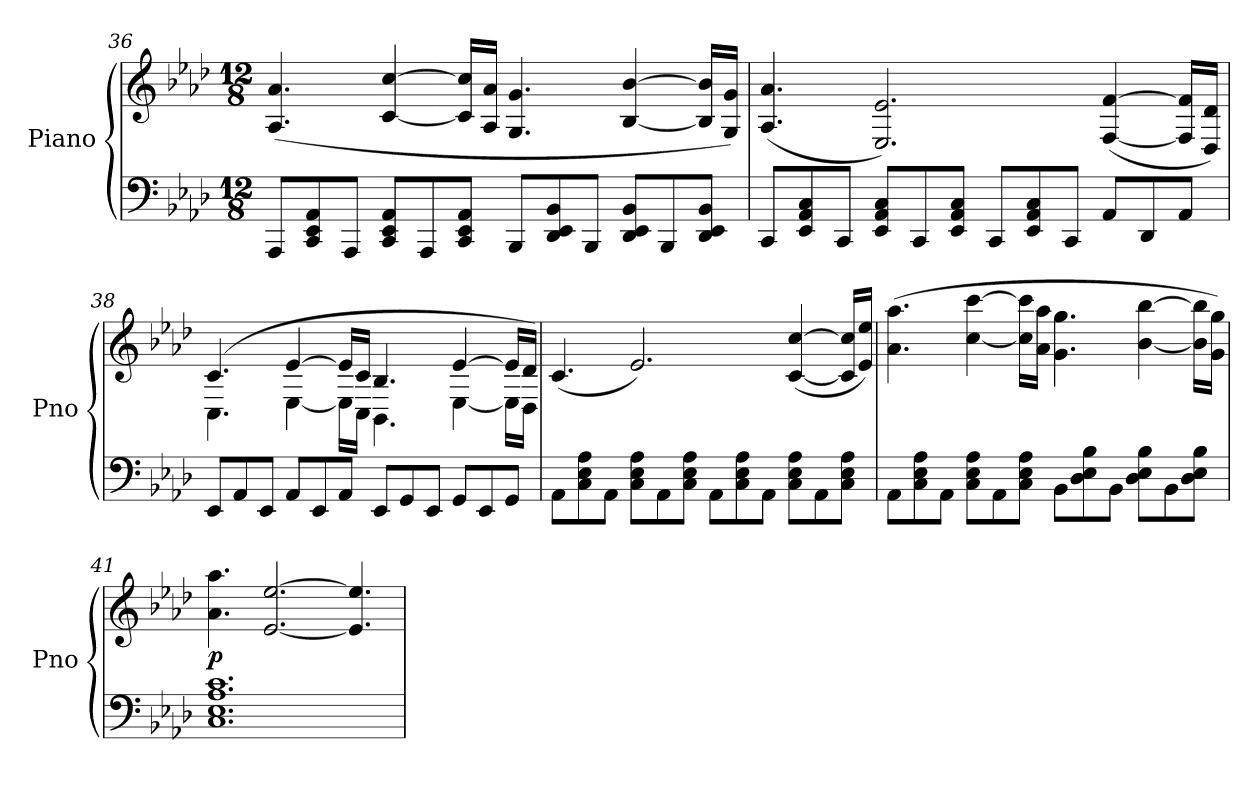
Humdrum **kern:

**kern	**kern	**dynam
*part1	*part1	*part1
*staff2	*staff1	*staff1/2
*I"Piano	*	*
*I'Pno	*	*
*clefF4	*clefG2	*
*k[b-e-a-d-]	*k[b-e-a-d-]	*
*A-:	*A-:	*
*M12/8	*M12/8	*
=36	=36	=36
8AAA-/L	(<4.A-/ 4.a-/	.
8CC/ 8EE-/ 8AA-/	.	.
8AAA-/J	.	.
8CC/ 8EE-/ 8AA-/L	[4c/ [4cc/	.
8AAA-/	.	.
8CC/ 8EE-/ 8AA-/J	16c/] 16cc/]LL	.
.	16A-/ 16a-/JJ	.
8BBB-/L	4.G/ 4.g/	.
8DD-/ 8EE-/ 8BB-/	.	.
8BBB-/J	.	.
8DD-/ 8EE-/ 8BB-/L	[4B-/ [4b-/	.
8BBB-/	.	.
8DD-/ 8EE-/ 8BB-/J	16B-/] 16b-/]LL	.
.	16G/ 16g/JJ)	.
=37	=37	=37
8CC/L	(<4.A-/ 4.a-/	.
8EE-/ 8AA-/ 8C/	.	.
8CC/J	.	.
8EE-/ 8AA-/ 8C/L	2.E-/ 2.e-/)	.
8CC/	.	.
8EE-/ 8AA-/ 8C/J	.	.
8CC/L	.	.
8EE-/ 8AA-/ 8C/	.	.
8CC/J	.	.
8AA-/L	(<[4F/ [4f/	.
8DD-/	.	.
8AA-/J	16F/] 16f/]LL	.
.	16D-/ 16d-/JJ)	.
=38	=38	=38
*	*^	*
8EE-/L	(>4.c/	4.C\	.
8AA-/	.	.	.
8EE-/J	.	.	.
8AA-/L	[4e-/	[4E-\	.
8EE-/	.	.	.
8AA-/J	16e-/LL]	16E-\LL]	.
.	16c/JJ	16C\JJ	.
8EE-/L	4.B-/	4.BB-\	.
8GG/	.	.	.
8EE-/J	.	.	.
8GG/L	[4e-/	[4E-\	.
8EE-/	.	.	.
8GG/J	16e-/LL]	16E-\LL]	.
.	16d-/JJ)	16D-\JJ	.
=39	=39	=39	=39
!	!LO:TX:a:t=cresc.	!	!
*	*v	*v	*
8AA-\L	(<4.c/	.
8C\ 8E-\ 8A-\	.	.
8AA-\J	.	.
8C\ 8E-\ 8A-\L	2.e-/)	.
8AA-\	.	.
8C\ 8E-\ 8A-\J	.	.
8AA-\L	.	.
8C\ 8E-\ 8A-\	.	.
8AA-\J	.	.
8C\ 8E-\ 8A-\L	(<[4c/ [4cc/	.
8AA-\	.	.
8C\ 8E-\ 8A-\J	16c/] 16cc/]LL	.
.	16e-/ 16ee-/JJ)	.
=40	=40	=40
8AA-\L	(>4.a-\ 4.aa-\	.
8C\ 8E-\ 8A-\	.	.
8AA-\J	.	.
8C\ 8E-\ 8A-\L	[4cc\ [4ccc\	.
8AA-\	.	.
8C\ 8E-\ 8A-\J	16cc\] 16ccc\]LL	.
.	16a-\ 16aa-\JJ	.
8BB-\L	4.g\ 4.gg\	.
8D-\ 8E-\ 8B-\	.	.
8BB-\J	.	.
8D-\ 8E-\ 8B-\L	[4b-\ [4bb-\	.
8BB-\	.	.
8D-\ 8E-\ 8B-\J	16b-\] 16bb-\]LL	.
.	16g\ 16gg\JJ)	.
=41	=41	=41
!	!	!LO:DY:b
1.C 1.E- 1.A- 1.c	4.a-\ 4.aa-\	p
.	[2.e-/ [2.ee-/	.
.	4.e-/] 4.ee-/]	.
=	=	=
*-	*-	*-
